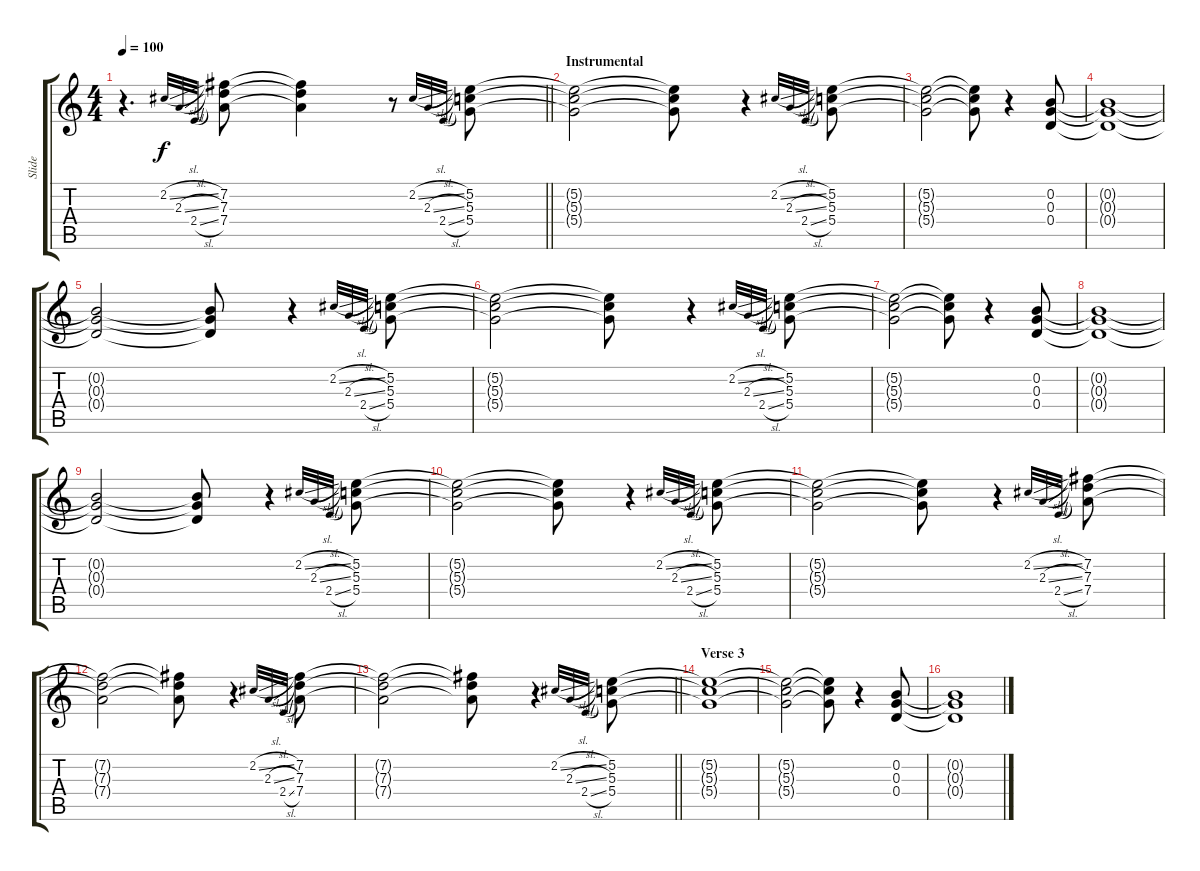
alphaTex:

\track ("Slide" "Slide") {instrument overdrivenguitar}
\staff {score tabs}
\tuning (E4 B3 G3 D3 A2 E2) {hide}
\ts (4 4)
\tempo 100
\clef g2
\barLineRight lightlight
\ks c
r.4{d dy f} 2.2{sl}.32{gr onbeat} 2.3{sl}.32{gr onbeat} 2.4{sl}.32{gr onbeat} (7.2 7.3 7.4).8 (7.2{t} 7.3{t} 7.4{t}).4 r.8 2.2{sl}.32{gr onbeat} 2.3{sl}.32{gr onbeat} 2.4{sl}.32{gr onbeat} (5.2 5.3 5.4).8 |
\section ("" "Instrumental")
(5.2{t} 5.3{t} 5.4{t}).2 (5.2{t} 5.3{t} 5.4{t}).8 r.4 2.2{sl}.32{gr onbeat} 2.3{sl}.32{gr onbeat} 2.4{sl}.32{gr onbeat} (5.2 5.3 5.4).8 |
(5.2{t} 5.3{t} 5.4{t}).2 (5.2{t} 5.3{t} 5.4{t}).8 r.4 (0.2 0.3 0.4).8 |
(0.2{t} 0.3{t} 0.4{t}).1 |
(0.2{t} 0.3{t} 0.4{t}).2 (0.2{t} 0.3{t} 0.4{t}).8 r.4 2.2{sl}.32{gr onbeat} 2.3{sl}.32{gr onbeat} 2.4{sl}.32{gr onbeat} (5.2 5.3 5.4).8 |
(5.2{t} 5.3{t} 5.4{t}).2 (5.2{t} 5.3{t} 5.4{t}).8 r.4 2.2{sl}.32{gr onbeat} 2.3{sl}.32{gr onbeat} 2.4{sl}.32{gr onbeat} (5.2 5.3 5.4).8 |
(5.2{t} 5.3{t} 5.4{t}).2 (5.2{t} 5.3{t} 5.4{t}).8 r.4 (0.2 0.3 0.4).8 |
(0.2{t} 0.3{t} 0.4{t}).1 |
(0.2{t} 0.3{t} 0.4{t}).2 (0.2{t} 0.3{t} 0.4{t}).8 r.4 2.2{sl}.32{gr onbeat} 2.3{sl}.32{gr onbeat} 2.4{sl}.32{gr onbeat} (5.2 5.3 5.4).8 |
(5.2{t} 5.3{t} 5.4{t}).2 (5.2{t} 5.3{t} 5.4{t}).8 r.4 2.2{sl}.32{gr onbeat} 2.3{sl}.32{gr onbeat} 2.4{sl}.32{gr onbeat} (5.2 5.3 5.4).8 |
(5.2{t} 5.3{t} 5.4{t}).2 (5.2{t} 5.3{t} 5.4{t}).8 r.4 2.2{sl}.32{gr onbeat} 2.3{sl}.32{gr onbeat} 2.4{sl}.32{gr onbeat} (7.2 7.3 7.4).8 |
(7.2{t} 7.3{t} 7.4{t}).2 (7.2{t} 7.3{t} 7.4{t}).8 r.4 2.2{sl}.32{gr onbeat} 2.3{sl}.32{gr onbeat} 2.4{sl}.32{gr onbeat} (7.2 7.3 7.4).8 |
\barLineRight lightlight
(7.2{t} 7.3{t} 7.4{t}).2 (7.2{t} 7.3{t} 7.4{t}).8 r.4 2.2{sl}.32{gr onbeat} 2.3{sl}.32{gr onbeat} 2.4{sl}.32{gr onbeat} (5.2 5.3 5.4).8 |
\section ("" "Verse 3")
(5.2{t} 5.3{t} 5.4{t}).1 |
(5.2{t} 5.3{t} 5.4{t}).2 (5.2{t} 5.3{t} 5.4{t}).8 r.4 (0.2 0.3 0.4).8 |
(0.2{t} 0.3{t} 0.4{t}).1
